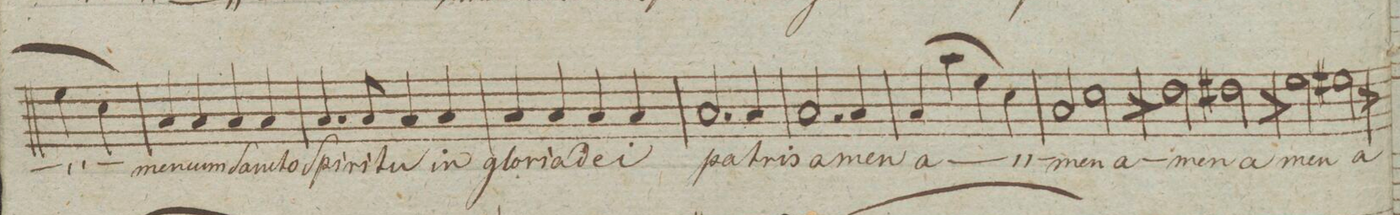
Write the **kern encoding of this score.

**kern	**text	**dynam
*I"Baſso.	*	*
*clefF4	*	*
*k[]	*	*
*met(c)	*	*
*M2/2	*	*
4G\	.	.
4E\)	.	.
=208	=208	=208
4C/	-men	.
4C/	um	.
4C/	San-	.
4C/	-cto	.
=209	=209	=209
4.C/	Spi-	.
8C/	-ri-	.
4C/	-tu	.
4C/	in	.
=210	=210	=210
4C/	glo-	.
4C/	-ria	.
4C/	de-	.
4C/	-i	.
=211	=211	=211
2.C/	pa-	.
4C/	-tris	.
=212	=212	=212
2.C/	a-	.
4C/	-men	.
=213	=213	=213
(4C/	a-	.
4c\	.	.
4G\	.	.
4E\)	.	.
=214	=214	=214
2C/	-men	.
2E\	a-	.
.	.	>
=215	=215	=215
2F\	-men	.
.	.	]
2F#X\	a-	.
.	.	>
=216	=216	=216
2G\	-men	.
.	.	]
2G#X\	a-	.
.	.	>
=217	=217	=217
*-	*-	*-
